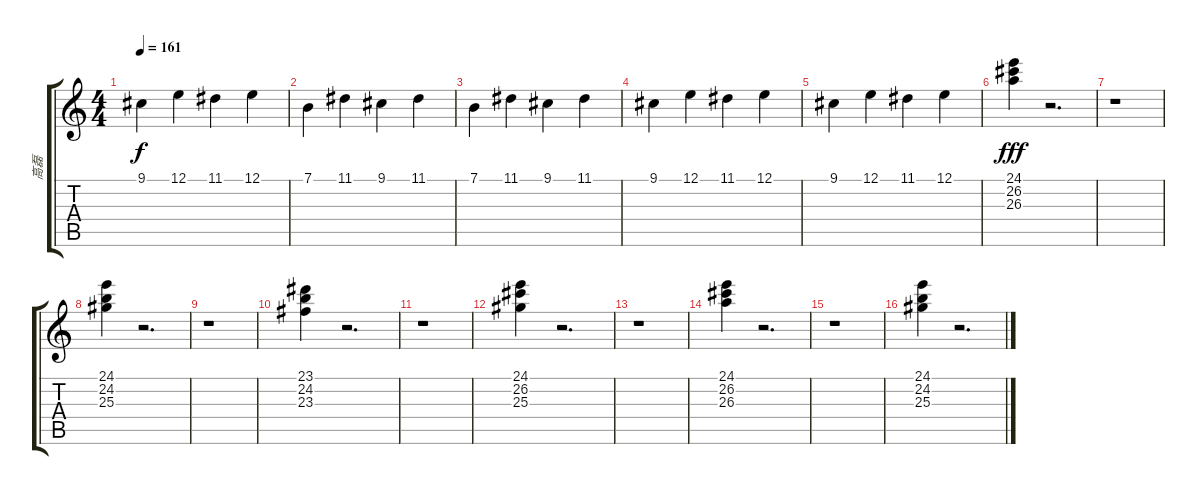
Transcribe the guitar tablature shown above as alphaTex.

\track ("高磊" "高磊") {instrument fx5brightness}
\staff {score tabs}
\tuning (E4 B3 G3 D3 A2 E2) {hide}
\ts (4 4)
\tempo 161
\clef g2
\ks c
9.1.4{dy f} 12.1.4 11.1.4 12.1.4 |
7.1.4 11.1.4 9.1.4 11.1.4 |
7.1.4 11.1.4 9.1.4 11.1.4 |
9.1.4 12.1.4 11.1.4 12.1.4 |
9.1.4 12.1.4 11.1.4 12.1.4 |
(24.1 26.2 26.3).4{dy fff} r.2{d} |
r.1 |
(24.1 24.2 25.3).4 r.2{d} |
r.1 |
(23.1 24.2 23.3).4 r.2{d} |
r.1 |
(24.1 26.2 25.3).4 r.2{d} |
r.1 |
(24.1 26.2 26.3).4 r.2{d} |
r.1 |
(24.1 24.2 25.3).4 r.2{d}
